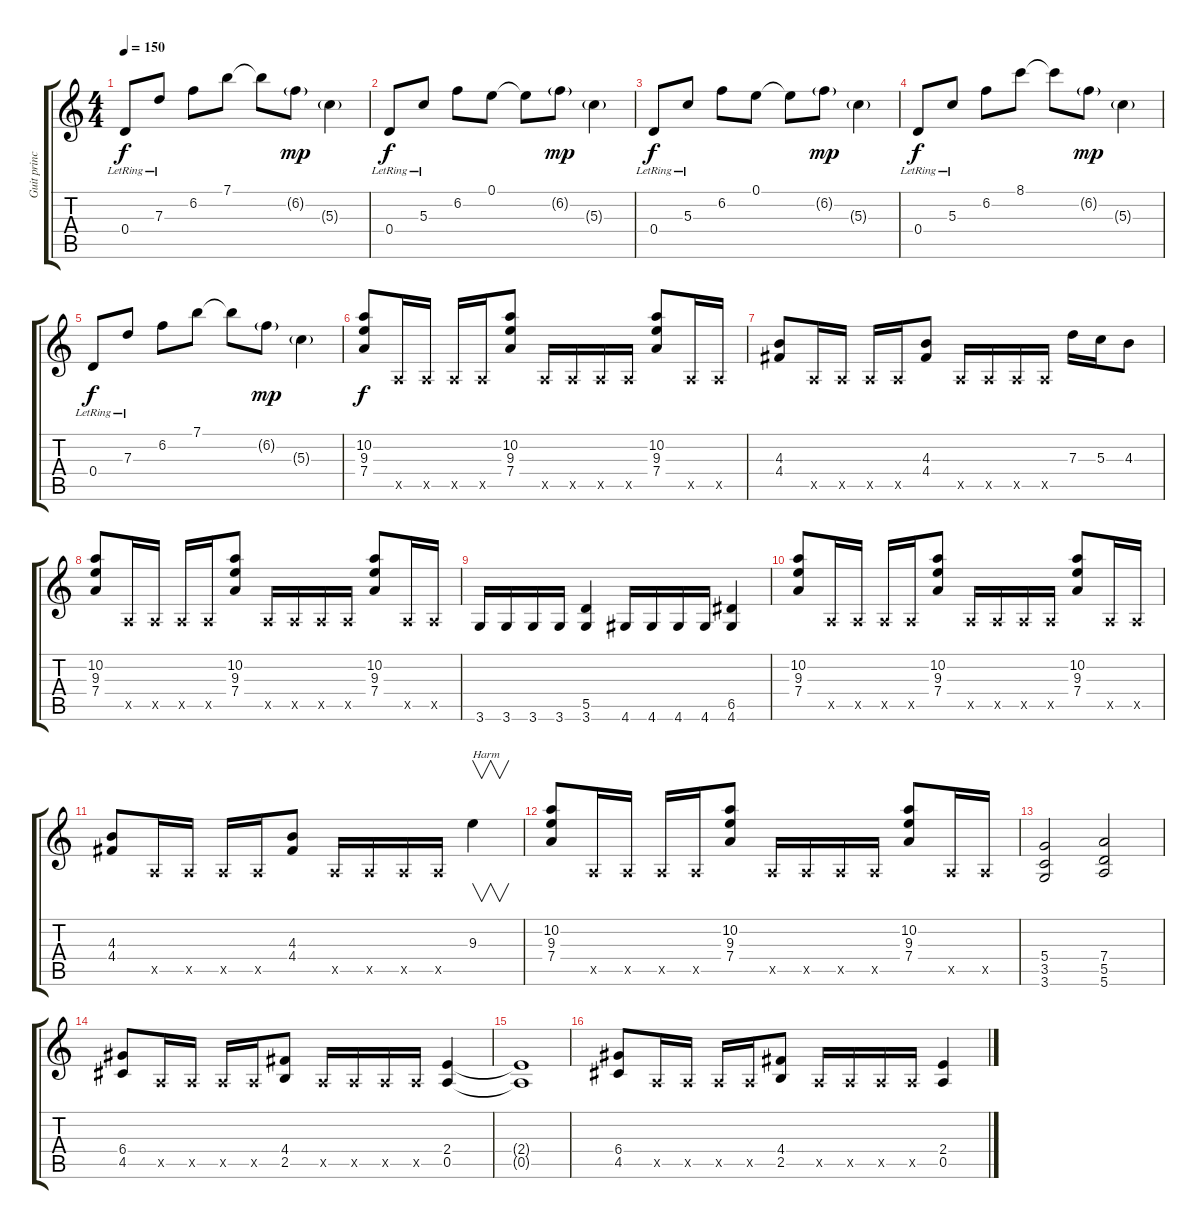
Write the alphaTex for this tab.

\track ("Guit principale" "Guit princ") {instrument overdrivenguitar}
\staff {score tabs}
\tuning (E4 B3 G3 D3 A2 E2) {hide}
\ts (4 4)
\tempo 150
\clef g2
\ks c
0.4{lr}.8{dy f} 7.3{lr}.8 6.2.8 7.1.8 7.1{t}.8 6.2{g}.8{dy mp} 5.3{g}.4 |
0.4{lr}.8{dy f} 5.3{lr}.8 6.2.8 0.1.8 0.1{t}.8 6.2{g}.8{dy mp} 5.3{g}.4 |
0.4{lr}.8{dy f} 5.3{lr}.8 6.2.8 0.1.8 0.1{t}.8 6.2{g}.8{dy mp} 5.3{g}.4 |
0.4{lr}.8{dy f} 5.3{lr}.8 6.2.8 8.1.8 8.1{t}.8 6.2{g}.8{dy mp} 5.3{g}.4 |
0.4{lr}.8{dy f} 7.3{lr}.8 6.2.8 7.1.8 7.1{t}.8 6.2{g}.8{dy mp} 5.3{g}.4 |
(10.2 9.3 7.4).8{dy f instrument overdrivenguitar} 0.5{x}.16 0.5{x}.16 0.5{x}.16 0.5{x}.16 (10.2 9.3 7.4).8 0.5{x}.16 0.5{x}.16 0.5{x}.16 0.5{x}.16 (10.2 9.3 7.4).8 0.5{x}.16 0.5{x}.16 |
(4.3 4.4).8 0.5{x}.16 0.5{x}.16 0.5{x}.16 0.5{x}.16 (4.3 4.4).8 0.5{x}.16 0.5{x}.16 0.5{x}.16 0.5{x}.16 7.3.16 5.3.16 4.3.8 |
(10.2 9.3 7.4).8 0.5{x}.16 0.5{x}.16 0.5{x}.16 0.5{x}.16 (10.2 9.3 7.4).8 0.5{x}.16 0.5{x}.16 0.5{x}.16 0.5{x}.16 (10.2 9.3 7.4).8 0.5{x}.16 0.5{x}.16 |
3.6.16 3.6.16 3.6.16 3.6.16 (5.5 3.6).4 4.6.16 4.6.16 4.6.16 4.6.16 (6.5 4.6).4 |
(10.2 9.3 7.4).8 0.5{x}.16 0.5{x}.16 0.5{x}.16 0.5{x}.16 (10.2 9.3 7.4).8 0.5{x}.16 0.5{x}.16 0.5{x}.16 0.5{x}.16 (10.2 9.3 7.4).8 0.5{x}.16 0.5{x}.16 |
(4.3 4.4).8 0.5{x}.16 0.5{x}.16 0.5{x}.16 0.5{x}.16 (4.3 4.4).8 0.5{x}.16 0.5{x}.16 0.5{x}.16 0.5{x}.16 9.3.4{v txt "Harm"} |
(10.2 9.3 7.4).8 0.5{x}.16 0.5{x}.16 0.5{x}.16 0.5{x}.16 (10.2 9.3 7.4).8 0.5{x}.16 0.5{x}.16 0.5{x}.16 0.5{x}.16 (10.2 9.3 7.4).8 0.5{x}.16 0.5{x}.16 |
(5.4 3.5 3.6).2 (7.4 5.5 5.6).2 |
(6.4 4.5).8 0.5{x}.16 0.5{x}.16 0.5{x}.16 0.5{x}.16 (4.4 2.5).8 0.5{x}.16 0.5{x}.16 0.5{x}.16 0.5{x}.16 (2.4 0.5).4 |
(2.4{t} 0.5{t}).1 |
(6.4 4.5).8 0.5{x}.16 0.5{x}.16 0.5{x}.16 0.5{x}.16 (4.4 2.5).8 0.5{x}.16 0.5{x}.16 0.5{x}.16 0.5{x}.16 (2.4 0.5).4
